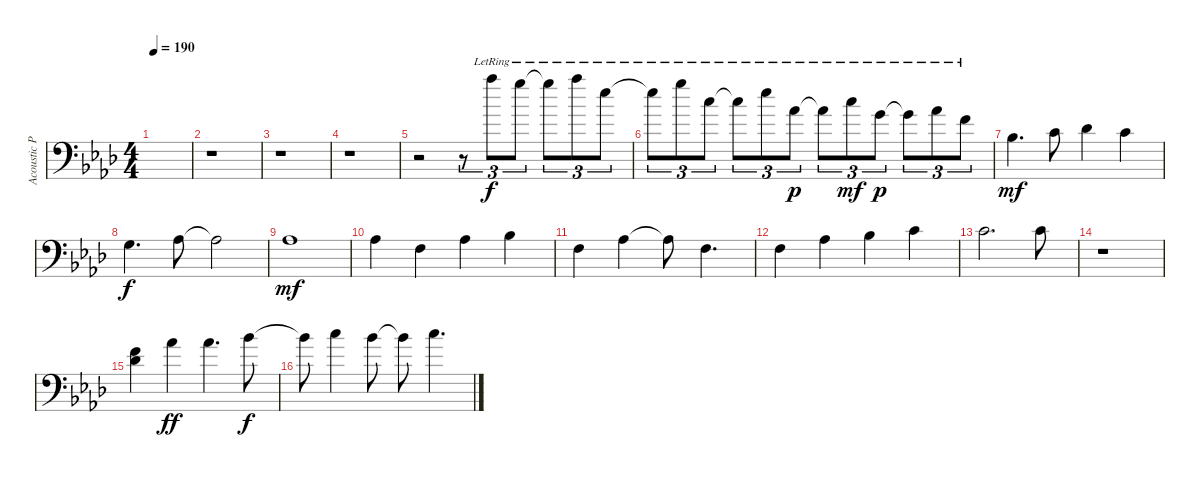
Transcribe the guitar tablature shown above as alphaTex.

\track ("Acoustic Piano (Staff 2)" "Acoustic P") {instrument violin}
\staff {score}
\tuning (E4 B3 G3 D3 A2 E2 B1) {hide}
\ts (4 4)
\tempo 190
\clef f4
\ks ab
|
r.1 |
r.1 |
r.1 |
r.2 r.8{tu (3 2)} 16.1{lr}.8{tu (3 2)} 15.1{lr}.8{tu (3 2)} 15.1{lr t}.8{tu (3 2)} 16.1{lr}.8{tu (3 2)} 11.1{lr}.8{tu (3 2)} |
11.1{lr t}.8{tu (3 2)} 15.1{lr}.8{tu (3 2)} 8.1{lr}.8{tu (3 2)} 8.1{lr t}.8{tu (3 2)} 11.1{lr}.8{tu (3 2)} 4.1{lr}.8{tu (3 2) dy p} 4.1{lr t}.8{tu (3 2)} 8.1{lr}.8{tu (3 2) dy mf} 3.1{lr}.8{tu (3 2) dy p} 3.1{lr t}.8{tu (3 2)} 4.1{lr}.8{tu (3 2)} 1.1{lr}.8{tu (3 2)} |
3.3.4{d dy mf} 1.2.8 2.2.4 1.2.4 |
0.3.4{d dy f} 1.3.8 1.3{t}.2 |
1.3.1{dy mf} |
1.3.4 3.4.4 1.3.4 3.3.4 |
3.4.4 1.3.4 1.3{t}.8 3.4.4{d} |
3.4.4 1.3.4 3.3.4 1.2.4 |
1.2.2{d} 1.2.8 |
r.1 |
(3.4 4.5).4{ot 8vb} 1.3.4{ot 8vb dy ff} 1.3.4{d ot 8vb} 6.1.8{dy f} |
6.1{t}.8 8.1.4 6.1.8 6.1{t}.8 8.1.4{d}
